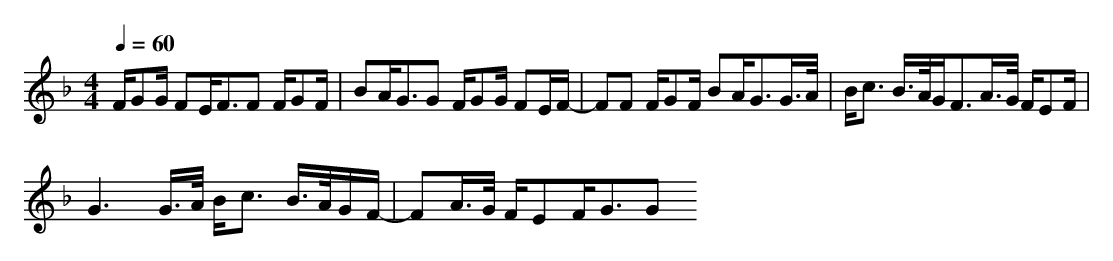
X:1
T:
M: 4/4
L: 1/8
Q:1/4=60
K:F % 1 flats
F/2GG/2 FE<FF F/2GF/2|BA<GG F/2GG/2 FE/2F/2-|FF F/2GF/2 BA<GG/2>A/2|B<c B/2>A/2G<FA/2>G/2 F/2EF/2|
G3G/2>A/2 B<c B/2>A/2G/2F/2-|FA/2>G/2 F/2EF<GG
